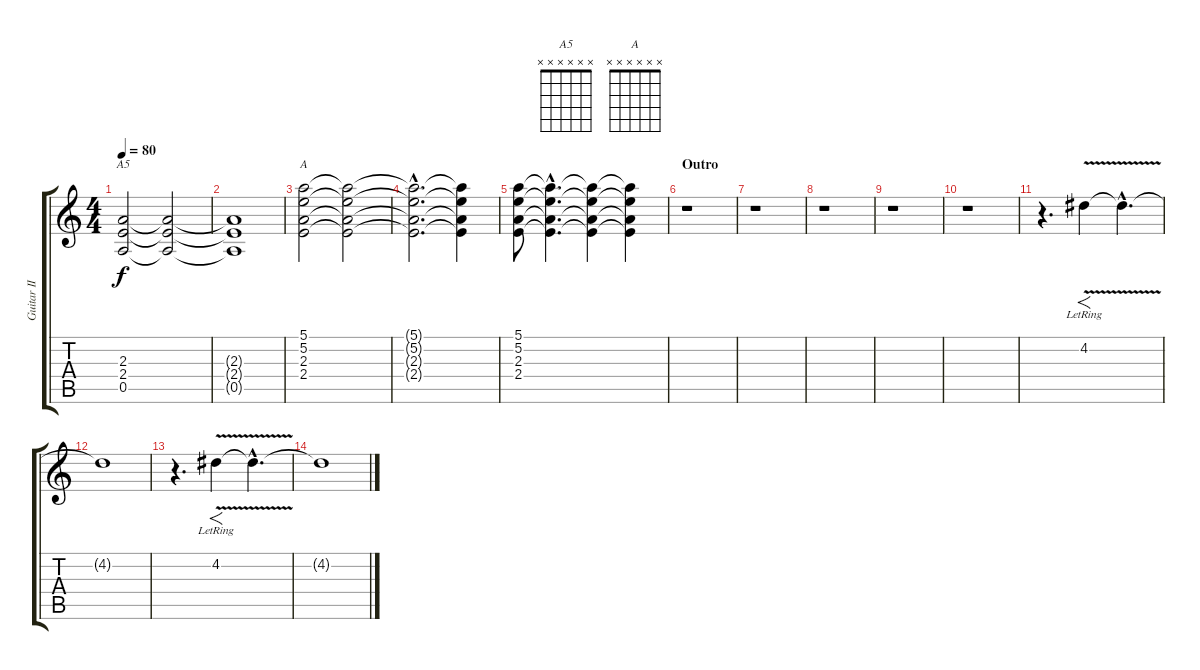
\track ("Guitar II (Overdriven Guitar)" "Guitar II ") {instrument overdrivenguitar}
\staff {score tabs}
\tuning (E4 B3 G3 D3 A2 E2) {hide}
\chord ("A5" x x x x x x)
\chord ("A" x x x x x x)
\ts (4 4)
\tempo 80
\clef g2
\ks c
(2.3 2.4 0.5).2{ch "A5" dy f volume 12} (2.3{t} 2.4{t} 0.5{t}).2{volume 4} |
(2.3{t} 2.4{t} 0.5{t}).1 |
(5.1 5.2 2.3 2.4).2{ch "A" volume 12} (5.1{t} 5.2{t} 2.3{t} 2.4{t}).2{volume 2} |
(5.1{hac t} 5.2{hac t} 2.3{hac t} 2.4{hac t}).2{d} (5.1{t} 5.2{t} 2.3{t} 2.4{t}).4{volume 10} |
(5.1 5.2 2.3 2.4).8{volume 12} (5.1{hac t} 5.2{hac t} 2.3{hac t} 2.4{hac t}).4{d volume 4} (5.1{t} 5.2{t} 2.3{t} 2.4{t}).4 (5.1{t} 5.2{t} 2.3{t} 2.4{t}).4{volume 13} |
\section ("" "Outro")
r.1 |
r.1 |
r.1 |
r.1 |
r.1 |
r.4{d volume 11} 4.2{v lr}.4{f volume 16 balance 2 instrument electricguitarjazz} 4.2{hac t}.4{d} |
4.2{t}.1 |
r.4{d volume 11} 4.2{v lr}.4{f volume 16 balance 9 instrument electricguitarjazz} 4.2{hac t}.4{d} |
4.2{t}.1
